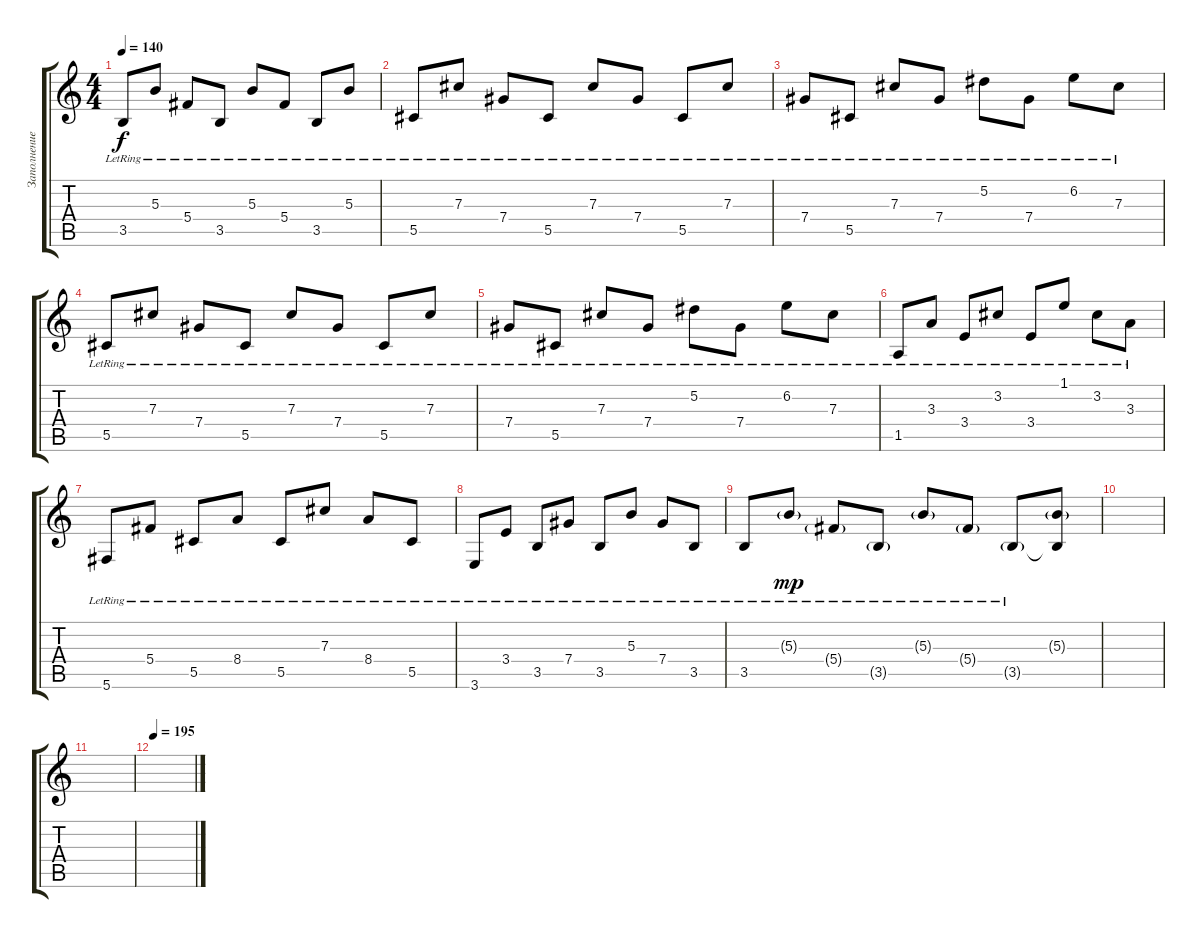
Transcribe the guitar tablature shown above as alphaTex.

\track ("Заполнение" "Заполнение") {instrument acousticguitarsteel}
\staff {score tabs}
\tuning (Eb4 Bb3 Gb3 Db3 Ab2 Db2) {hide}
\ts (4 4)
\tempo 140
\clef g2
\ks c
3.5{lr}.8{dy f} 5.3{lr}.8 5.4{lr}.8 3.5{lr}.8 5.3{lr}.8 5.4{lr}.8 3.5{lr}.8 5.3{lr}.8 |
5.5{lr}.8 7.3{lr}.8 7.4{lr}.8 5.5{lr}.8 7.3{lr}.8 7.4{lr}.8 5.5{lr}.8 7.3{lr}.8 |
7.4{lr}.8 5.5{lr}.8 7.3{lr}.8 7.4{lr}.8 5.2{lr}.8 7.4{lr}.8 6.2{lr}.8 7.3{lr}.8 |
5.5{lr}.8 7.3{lr}.8 7.4{lr}.8 5.5{lr}.8 7.3{lr}.8 7.4{lr}.8 5.5{lr}.8 7.3{lr}.8 |
7.4{lr}.8 5.5{lr}.8 7.3{lr}.8 7.4{lr}.8 5.2{lr}.8 7.4{lr}.8 6.2{lr}.8 7.3{lr}.8 |
1.5{lr}.8 3.3{lr}.8 3.4{lr}.8 3.2{lr}.8 3.4{lr}.8 1.1{lr}.8 3.2{lr}.8 3.3{lr}.8 |
5.6{lr}.8 5.4{lr}.8 5.5{lr}.8 8.4{lr}.8 5.5{lr}.8 7.3{lr}.8 8.4{lr}.8 5.5{lr}.8 |
3.6{lr}.8 3.4{lr}.8 3.5{lr}.8 7.4{lr}.8 3.5{lr}.8 5.3{lr}.8 7.4{lr}.8 3.5{lr}.8 |
3.5{lr}.8 5.3{g lr}.8{dy mp} 5.4{g lr}.8 3.5{g lr}.8 5.3{g lr}.8 5.4{g lr}.8 3.5{g lr}.8 (5.3{g} 3.5{t}).8 |
|
|
\tempo 195
